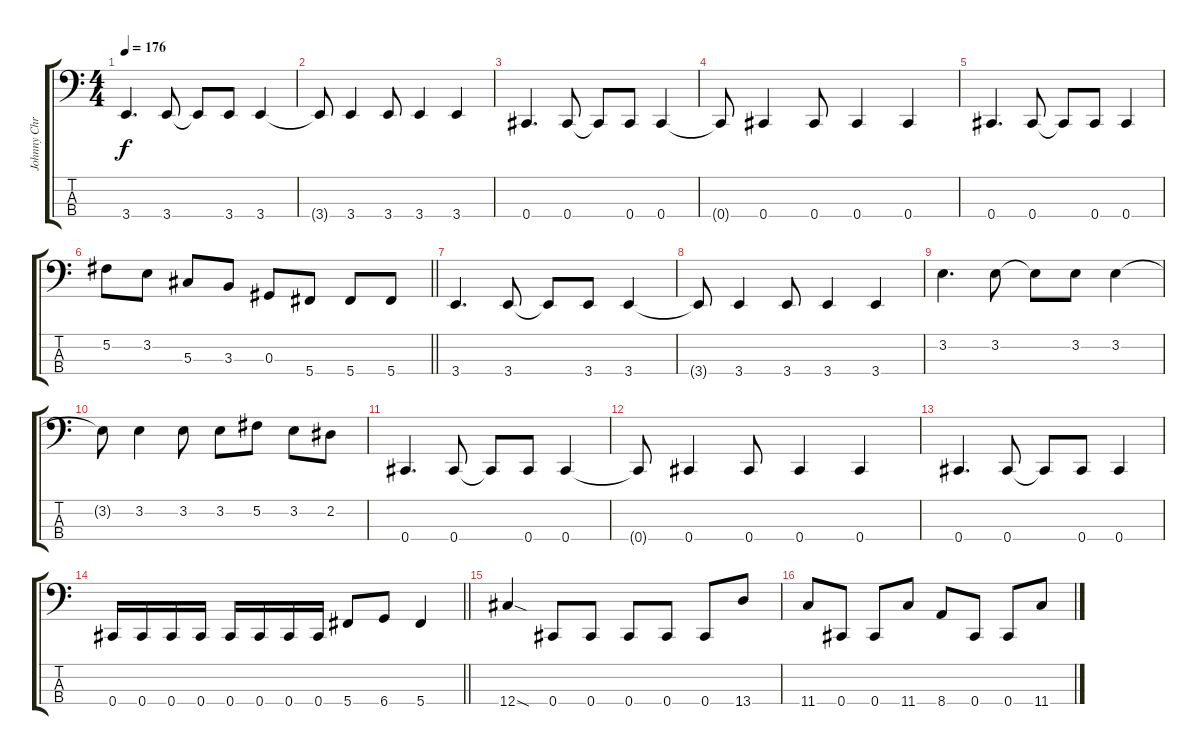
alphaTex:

\track ("Johnny Christ" "Johnny Chr") {instrument electricbasspick}
\staff {score tabs}
\tuning (Gb2 Db2 Ab1 Db1) {hide}
\ts (4 4)
\tempo 176
\clef f4
\ks c
3.4.4{d dy f} 3.4.8 3.4{t}.8 3.4.8 3.4.4 |
3.4{t}.8 3.4.4 3.4.8 3.4.4 3.4.4 |
0.4.4{d} 0.4.8 0.4{t}.8 0.4.8 0.4.4 |
0.4{t}.8 0.4.4 0.4.8 0.4.4 0.4.4 |
0.4.4{d} 0.4.8 0.4{t}.8 0.4.8 0.4.4 |
\barLineRight lightlight
5.2.8 3.2.8 5.3.8 3.3.8 0.3.8 5.4.8 5.4.8 5.4.8 |
3.4.4{d} 3.4.8 3.4{t}.8 3.4.8 3.4.4 |
3.4{t}.8 3.4.4 3.4.8 3.4.4 3.4.4 |
3.2.4{d} 3.2.8 3.2{t}.8 3.2.8 3.2.4 |
3.2{t}.8 3.2.4 3.2.8 3.2.8 5.2.8 3.2.8 2.2.8 |
0.4.4{d} 0.4.8 0.4{t}.8 0.4.8 0.4.4 |
0.4{t}.8 0.4.4 0.4.8 0.4.4 0.4.4 |
0.4.4{d} 0.4.8 0.4{t}.8 0.4.8 0.4.4 |
\barLineRight lightlight
0.4.16 0.4.16 0.4.16 0.4.16 0.4.16 0.4.16 0.4.16 0.4.16 5.4.8 6.4.8 5.4.4 |
12.4{sod}.4 0.4.8 0.4.8 0.4.8 0.4.8 0.4.8 13.4.8 |
11.4.8 0.4.8 0.4.8 11.4.8 8.4.8 0.4.8 0.4.8 11.4.8
